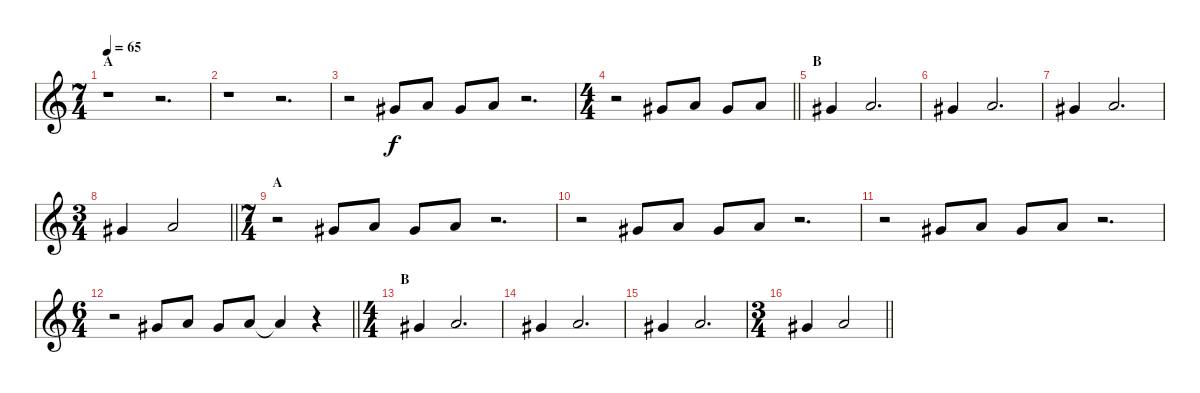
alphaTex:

\track "" {instrument flute}
\staff {score}
\tuning (E4 B3 G3 D3 A2 E2) {hide}
\ts (7 4)
\section ("" "A")
\tempo 65
\clef g2
\ks c
r.1{dy f instrument flute} r.2{d} |
r.1 r.2{d} |
r.2 9.2.8 10.2.8 9.2.8 10.2.8 r.2{d} |
\ts (4 4)
\barLineRight lightlight
r.2 9.2.8 10.2.8 9.2.8 10.2.8 |
\section ("" "B")
9.2.4 10.2.2{d} |
9.2.4 10.2.2{d} |
9.2.4 10.2.2{d} |
\ts (3 4)
\barLineRight lightlight
9.2.4 10.2.2 |
\ts (7 4)
\section ("" "A")
r.2 9.2.8 10.2.8 9.2.8 10.2.8 r.2{d} |
r.2 9.2.8 10.2.8 9.2.8 10.2.8 r.2{d} |
r.2 9.2.8 10.2.8 9.2.8 10.2.8 r.2{d} |
\ts (6 4)
\barLineRight lightlight
r.2 9.2.8 10.2.8 9.2.8 10.2.8 10.2{t}.4 r.4 |
\ts (4 4)
\section ("" "B")
9.2.4 10.2.2{d} |
9.2.4 10.2.2{d} |
9.2.4 10.2.2{d} |
\ts (3 4)
\barLineRight lightlight
9.2.4 10.2.2
